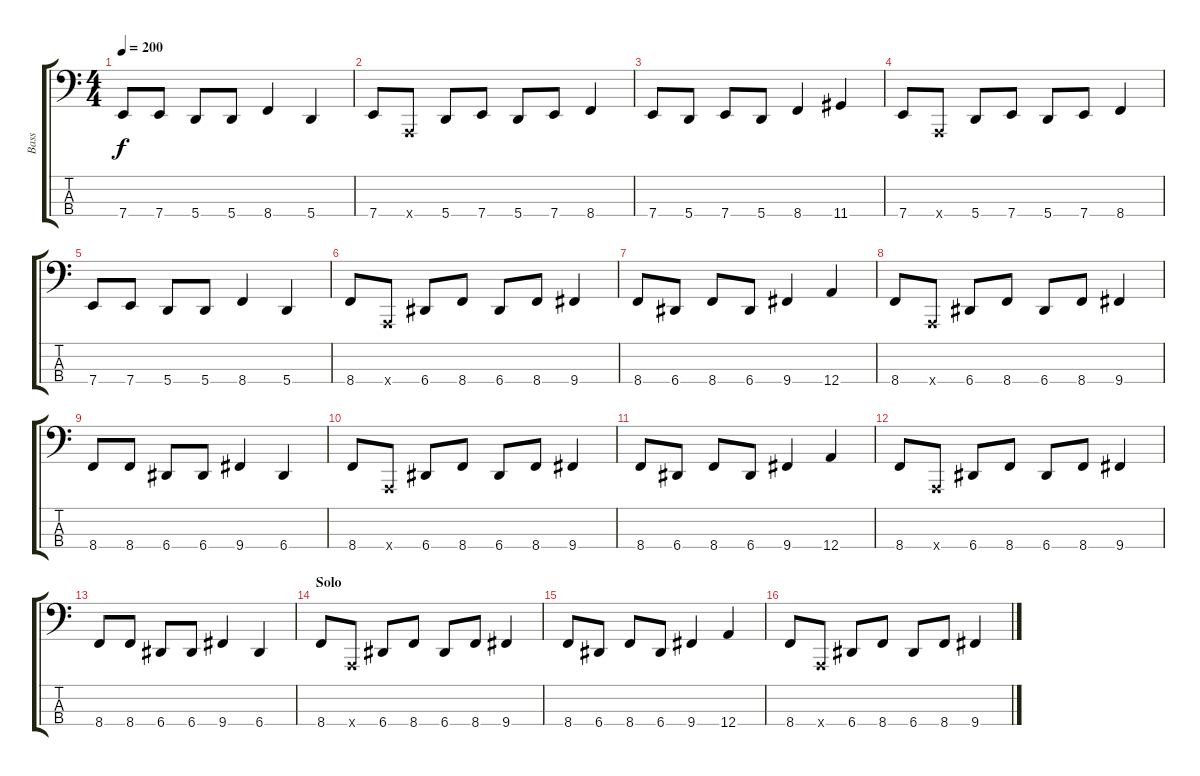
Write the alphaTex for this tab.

\track ("Bass" "Bass") {instrument electricbasspick}
\staff {score tabs}
\tuning (F2 A1 E1 A0) {hide}
\ts (4 4)
\tempo 200
\clef f4
\ks c
7.4.8{dy f} 7.4.8 5.4.8 5.4.8 8.4.4 5.4.4 |
7.4.8 0.4{x}.8 5.4.8 7.4.8 5.4.8 7.4.8 8.4.4 |
7.4.8 5.4.8 7.4.8 5.4.8 8.4.4 11.4.4 |
7.4.8 0.4{x}.8 5.4.8 7.4.8 5.4.8 7.4.8 8.4.4 |
7.4.8 7.4.8 5.4.8 5.4.8 8.4.4 5.4.4 |
\section ("" "")
8.4.8 0.4{x}.8 6.4.8 8.4.8 6.4.8 8.4.8 9.4.4 |
8.4.8 6.4.8 8.4.8 6.4.8 9.4.4 12.4.4 |
8.4.8 0.4{x}.8 6.4.8 8.4.8 6.4.8 8.4.8 9.4.4 |
8.4.8 8.4.8 6.4.8 6.4.8 9.4.4 6.4.4 |
8.4.8 0.4{x}.8 6.4.8 8.4.8 6.4.8 8.4.8 9.4.4 |
8.4.8 6.4.8 8.4.8 6.4.8 9.4.4 12.4.4 |
8.4.8 0.4{x}.8 6.4.8 8.4.8 6.4.8 8.4.8 9.4.4 |
8.4.8 8.4.8 6.4.8 6.4.8 9.4.4 6.4.4 |
\section ("" "Solo")
8.4.8 0.4{x}.8 6.4.8 8.4.8 6.4.8 8.4.8 9.4.4 |
8.4.8 6.4.8 8.4.8 6.4.8 9.4.4 12.4.4 |
8.4.8 0.4{x}.8 6.4.8 8.4.8 6.4.8 8.4.8 9.4.4
